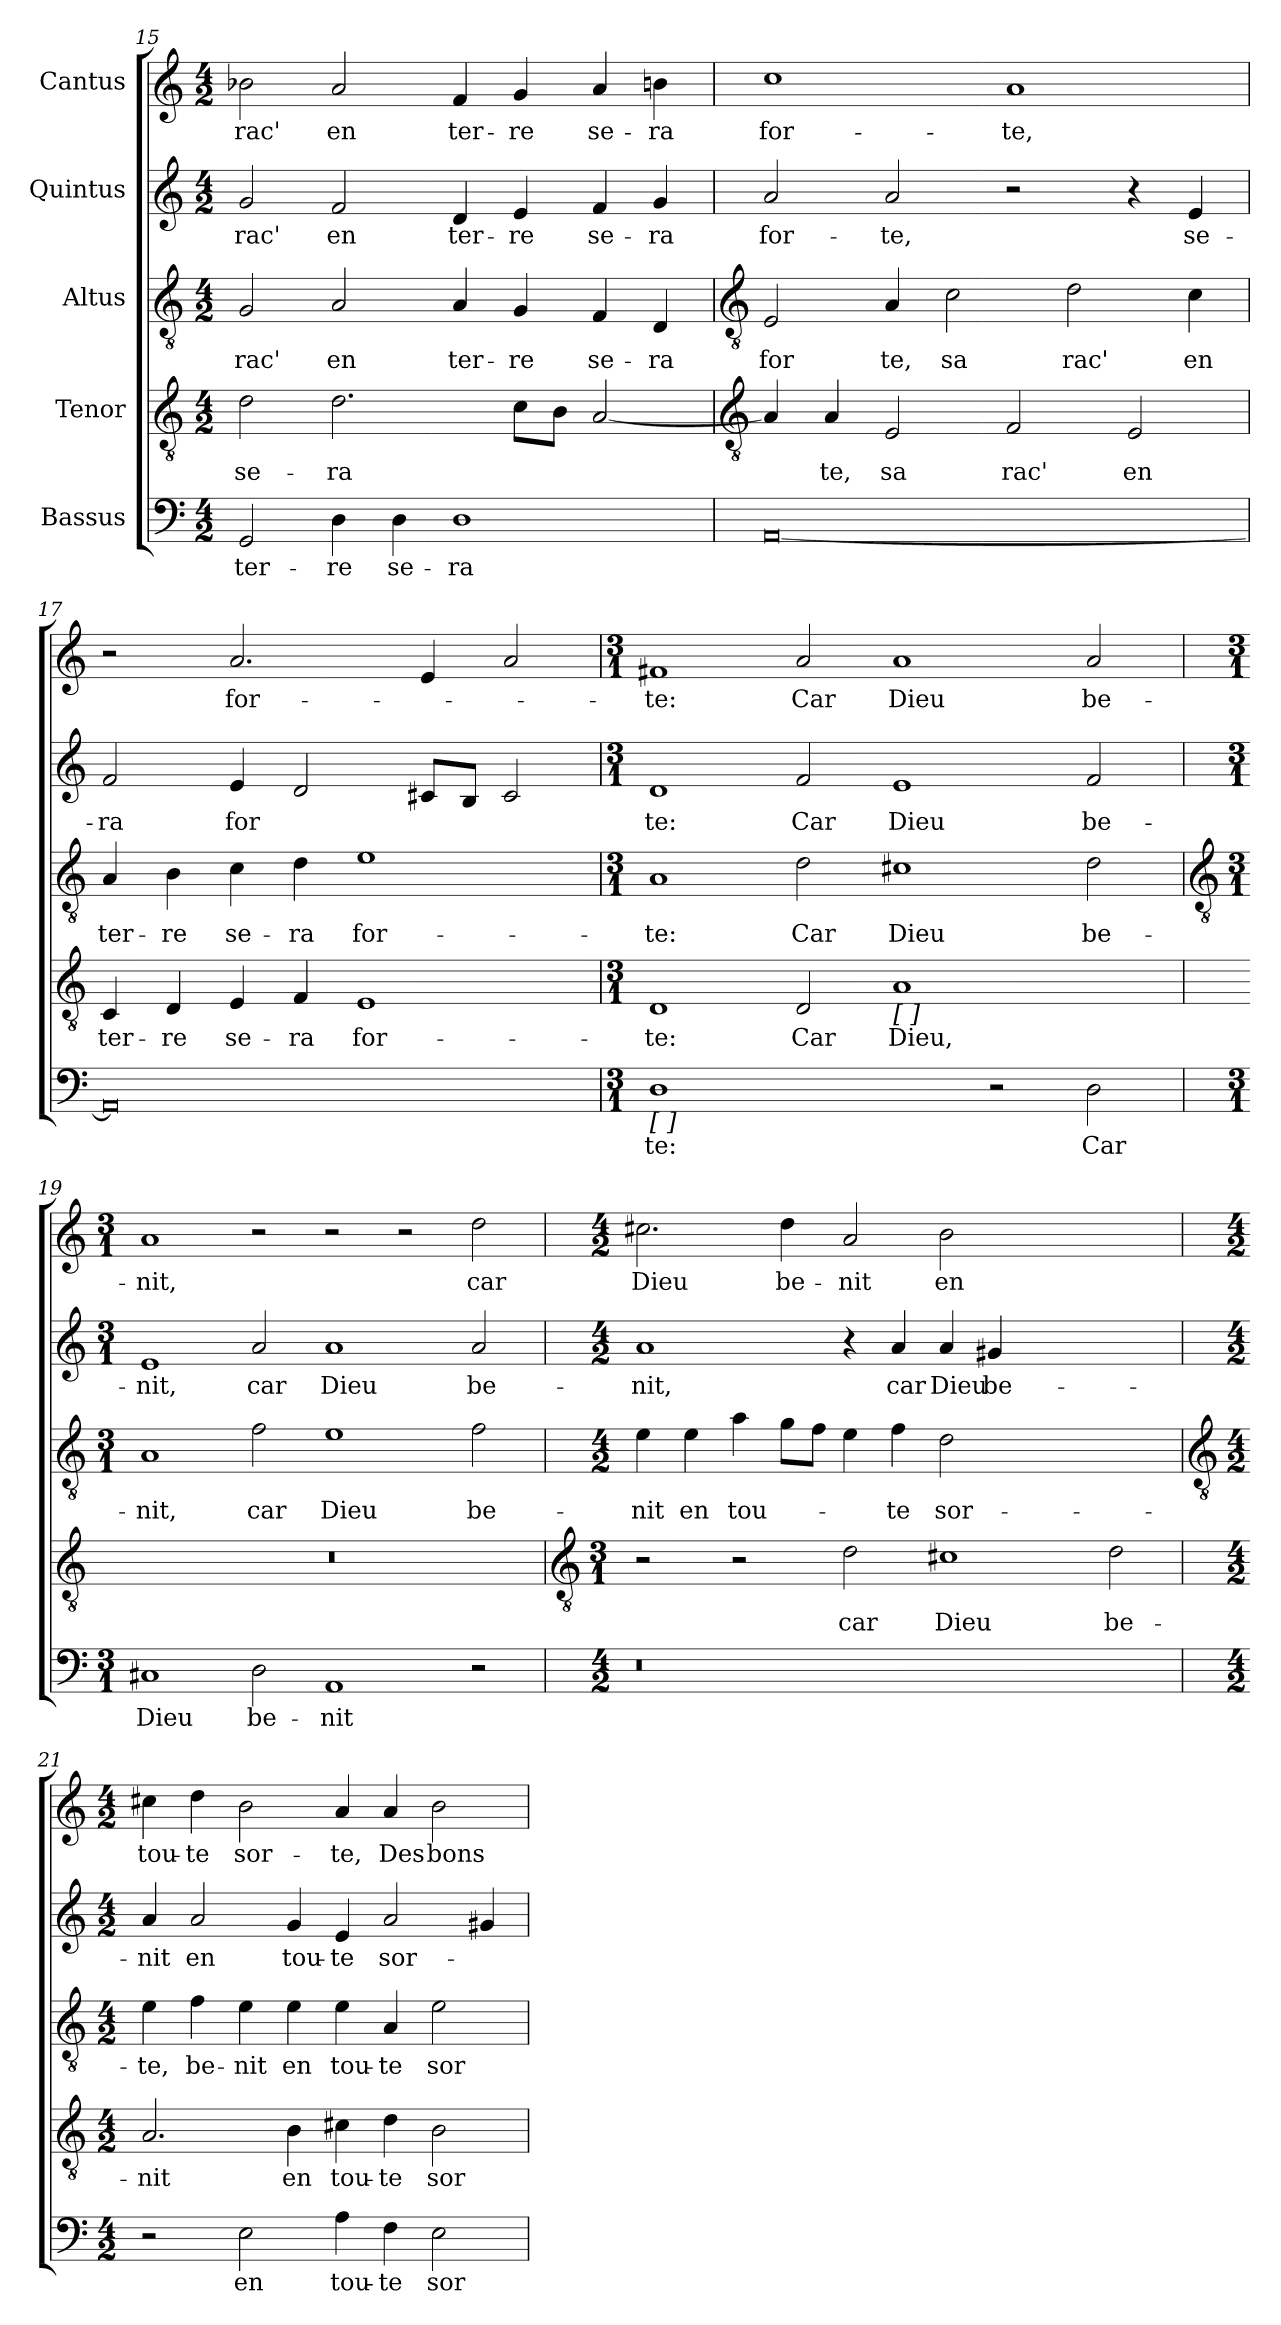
**kern	**text	**kern	**text	**kern	**text	**kern	**text	**kern	**text
*part5	*part5	*part4	*part4	*part3	*part3	*part2	*part2	*part1	*part1
*staff5	*staff5	*staff4	*staff4	*staff3	*staff3	*staff2	*staff2	*staff1	*staff1
*I"Bassus	*	*I"Tenor	*	*I"Altus	*	*I"Quintus	*	*I"Cantus	*
*clefF4	*	*clefGv2	*	*clefGv2	*	*clefG2	*	*clefG2	*
*k[]	*	*k[]	*	*k[]	*	*k[]	*	*k[]	*
*C:	*	*C:	*	*C:	*	*C:	*	*C:	*
*M4/2	*	*M4/2	*	*M4/2	*	*M4/2	*	*M4/2	*
=15	=15	=15	=15	=15	=15	=15	=15	=15	=15
!	!LO:LY:b	!	!LO:LY:b	!	!LO:LY:b	!	!LO:LY:b	!	!LO:LY:b
2GG	ter-	2d	se-	2G	rac'	2g	rac'	2b-X	rac'
!	!LO:LY:b	!	!LO:LY:b	!	!LO:LY:b	!	!LO:LY:b	!	!LO:LY:b
4D	-re	2.d	-ra	2A	en	2f	en	2a	en
!	!LO:LY:b	!	!	!	!	!	!	!	!
4D	se-	.	.	.	.	.	.	.	.
!	!LO:LY:b	!	!	!	!LO:LY:b	!	!LO:LY:b	!	!LO:LY:b
1D	-ra	.	.	4A	ter-	4d	ter-	4f	ter-
!	!	!	!	!	!LO:LY:b	!	!LO:LY:b	!	!LO:LY:b
.	.	8cL	.	4G	-re	4e	-re	4g	-re
.	.	8BJ	.	.	.	.	.	.	.
!	!	!	!	!	!LO:LY:b	!	!LO:LY:b	!	!LO:LY:b
.	.	[2A	.	4F	se-	4f	se-	4a	se-
!	!	!	!	!	!LO:LY:b	!	!LO:LY:b	!	!LO:LY:b
.	.	.	.	4D	-ra	4g	-ra	4bn	-ra
!!LO:LB:g=z
=16	=16	=16	=16	=16	=16	=16	=16	=16	=16
*	*	*clefGv2	*	*clefGv2	*	*	*	*	*
!	!	!	!	!	!LO:LY:b	!	!LO:LY:b	!	!LO:LY:b
[0AA	.	4A]	.	2E	for	2a	for-	1cc	for-
!	!	!	!LO:LY:b	!	!	!	!	!	!
.	.	4A	- te,	.	.	.	.	.	.
!	!	!	!LO:LY:b	!	!LO:LY:b	!	!LO:LY:b	!	!
.	.	2E	sa	4A	te,	2a	-te,	.	.
!	!	!	!	!	!LO:LY:b	!	!	!	!
.	.	.	.	2c	sa	.	.	.	.
!	!	!	!LO:LY:b	!	!	!	!	!	!LO:LY:b
.	.	2F	rac'	.	.	2r	.	1a	-te,
!	!	!	!	!	!LO:LY:b	!	!	!	!
.	.	.	.	2d	rac'	.	.	.	.
!	!	!	!LO:LY:b	!	!	!	!	!	!
.	.	2E	en	.	.	4r	.	.	.
!	!	!	!	!	!LO:LY:b	!	!LO:LY:b	!	!
.	.	.	.	4c	en	4e	se-	.	.
=17	=17	=17	=17	=17	=17	=17	=17	=17	=17
!	!	!	!LO:LY:b	!	!LO:LY:b	!	!LO:LY:b	!	!
0AA]	.	4C	ter-	4A	ter-	2f	-ra	2r	.
!	!	!	!LO:LY:b	!	!LO:LY:b	!	!	!	!
.	.	4D	-re	4B	-re	.	.	.	.
!	!	!	!LO:LY:b	!	!LO:LY:b	!	!LO:LY:b	!	!LO:LY:b
.	.	4E	se-	4c	se-	4e	for	2.a	for-
!	!	!	!LO:LY:b	!	!LO:LY:b	!	!	!	!
.	.	4F	-ra	4d	-ra	2d	.	.	.
!	!	!	!LO:LY:b	!	!LO:LY:b	!	!	!	!
.	.	1E	for-	1e	for-	.	.	.	.
.	.	.	.	.	.	8c#XL	.	4e	.
.	.	.	.	.	.	8BJ	.	.	.
.	.	.	.	.	.	2c#	.	2a	.
=18	=18	=18	=18	=18	=18	=18	=18	=18	=18
*M3/1	*	*M3/1	*	*M3/1	*	*M3/1	*	*M3/1	*
!LO:TX:b:t=[ ]	!	!	!	!	!	!	!	!	!
!	!LO:LY:b	!	!LO:LY:b	!	!LO:LY:b	!	!LO:LY:b	!	!LO:LY:b
1D	te:	1D	-te:	1A	-te:	1d	te:	1f#X	-te:
!	!	!	!LO:LY:b	!	!LO:LY:b	!	!LO:LY:b	!	!LO:LY:b
1ryy	.	2D	Car	2d	Car	2f	Car	2a	Car
!	!	!LO:TX:b:t=[ ]	!	!	!	!	!	!	!
!	!	!	!LO:LY:b	!	!LO:LY:b	!	!LO:LY:b	!	!LO:LY:b
.	.	1A	Dieu,	1c#X	Dieu	1e	Dieu	1a	Dieu
2r	.	.	.	.	.	.	.	.	.
!	!LO:LY:b	!	!	!	!LO:LY:b	!	!LO:LY:b	!	!LO:LY:b
2D	Car	2ryy	.	2d	be-	2f	be-	2a	be-
!!LO:LB:g=z
=19	=19	=19	=19	=19	=19	=19	=19	=19	=19
*	*	*	*	*clefGv2	*	*	*	*	*
*M3/1	*	*	*	*M3/1	*	*M3/1	*	*M3/1	*
!	!LO:LY:b	!	!	!	!LO:LY:b	!	!LO:LY:b	!	!LO:LY:b
1C#X	Dieu	0.r	.	1A	-nit,	1e	-nit,	1a	-nit,
!	!LO:LY:b	!	!	!	!LO:LY:b	!	!LO:LY:b	!	!
2D	be-	.	.	2f	car	2a	car	2r	.
!	!LO:LY:b	!	!	!	!LO:LY:b	!	!LO:LY:b	!	!
1AA	-nit	.	.	1e	Dieu	1a	Dieu	2r	.
.	.	.	.	.	.	.	.	2r	.
!	!	!	!	!	!LO:LY:b	!	!LO:LY:b	!	!LO:LY:b
2r	.	.	.	2f	be-	2a	be-	2dd	car
!!LO:LB:g=z
=20	=20	=20	=20	=20	=20	=20	=20	=20	=20
*	*	*clefGv2	*	*	*	*	*	*	*
*M4/2	*	*M3/1	*	*M4/2	*	*M4/2	*	*M4/2	*
!	!	!	!	!	!LO:LY:b	!	!LO:LY:b	!	!LO:LY:b
0r	.	2r	.	4e	-nit	1a	-nit,	2.cc#X	Dieu
!	!	!	!	!	!LO:LY:b	!	!	!	!
.	.	.	.	4e	en	.	.	.	.
!	!	!	!	!	!LO:LY:b	!	!	!	!
.	.	2r	.	4a	tou-	.	.	.	.
!	!	!	!	!	!	!	!	!	!LO:LY:b
.	.	.	.	8gL	.	.	.	4dd	be-
.	.	.	.	8fJ	.	.	.	.	.
!	!	!	!LO:LY:b	!	!	!	!	!	!LO:LY:b
.	.	2d	car	4e	.	4r	.	2a	-nit
!	!	!	!	!	!LO:LY:b	!	!LO:LY:b	!	!
.	.	.	.	4f	-te	4a	car	.	.
!	!	!	!LO:LY:b	!	!LO:LY:b	!	!LO:LY:b	!	!LO:LY:b
.	.	1c#X	Dieu	2d	sor-	4a	Dieu	2b	en
!	!	!	!	!	!	!	!LO:LY:b	!	!
.	.	.	.	.	.	4g#X	be-	.	.
1ryy	.	.	.	1ryy	.	1ryy	.	1ryy	.
!	!	!	!LO:LY:b	!	!	!	!	!	!
.	.	2d	be-	.	.	.	.	.	.
!!LO:LB:g=z
=21	=21	=21	=21	=21	=21	=21	=21	=21	=21
*	*	*	*	*clefGv2	*	*	*	*	*
*M4/2	*	*M4/2	*	*M4/2	*	*M4/2	*	*M4/2	*
!	!	!	!LO:LY:b	!	!LO:LY:b	!	!LO:LY:b	!	!LO:LY:b
2r	.	2.A	-nit	4e	-te,	4a	-nit	4cc#X	tou-
!	!	!	!	!	!LO:LY:b	!	!LO:LY:b	!	!LO:LY:b
.	.	.	.	4f	be-	2a	en	4dd	-te
!	!LO:LY:b	!	!	!	!LO:LY:b	!	!	!	!LO:LY:b
2E	en	.	.	4e	-nit	.	.	2b	sor-
!	!	!	!LO:LY:b	!	!LO:LY:b	!	!LO:LY:b	!	!
.	.	4B	en	4e	en	4g	tou-	.	.
!	!LO:LY:b	!	!LO:LY:b	!	!LO:LY:b	!	!LO:LY:b	!	!LO:LY:b
4A	tou-	4c#X	tou-	4e	tou-	4e	-te	4a	-te,
!	!LO:LY:b	!	!LO:LY:b	!	!LO:LY:b	!	!LO:LY:b	!	!LO:LY:b
4F	-te	4d	-te	4A	-te	2a	sor-	4a	Des
!	!LO:LY:b	!	!LO:LY:b	!	!LO:LY:b	!	!	!	!LO:LY:b
2E	sor-	2B	sor-	2e	sor-	.	.	2b	bons
.	.	.	.	.	.	4g#X	.	.	.
=	=	=	=	=	=	=	=	=	=
*-	*-	*-	*-	*-	*-	*-	*-	*-	*-
